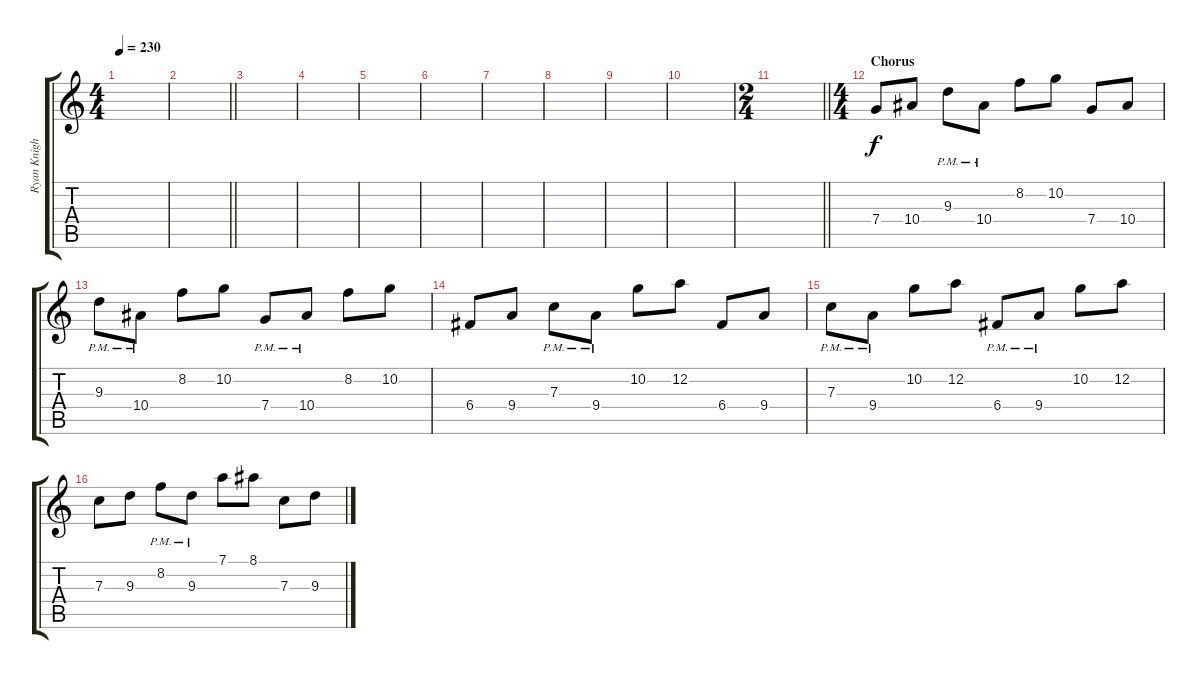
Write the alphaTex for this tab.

\track ("Ryan Knight Lead" "Ryan Knigh") {instrument distortionguitar}
\staff {score tabs}
\tuning (D4 A3 F3 C3 G2 D2) {hide}
\ts (4 4)
\tempo 230
\clef g2
\ks c
|
\barLineRight lightlight
|
|
|
|
|
|
|
|
|
\ts (2 4)
\barLineRight lightlight
|
\ts (4 4)
\section ("" "Chorus")
7.4.8 10.4.8 9.3{pm}.8 10.4{pm}.8 8.2.8 10.2.8 7.4.8 10.4.8 |
9.3{pm}.8 10.4{pm}.8 8.2.8 10.2.8 7.4{pm}.8 10.4{pm}.8 8.2.8 10.2.8 |
6.4.8 9.4.8 7.3{pm}.8 9.4{pm}.8 10.2.8 12.2.8 6.4.8 9.4.8 |
7.3{pm}.8 9.4{pm}.8 10.2.8 12.2.8 6.4{pm}.8 9.4{pm}.8 10.2.8 12.2.8 |
7.3.8 9.3.8 8.2{pm}.8 9.3{pm}.8 7.1.8 8.1.8 7.3.8 9.3.8
